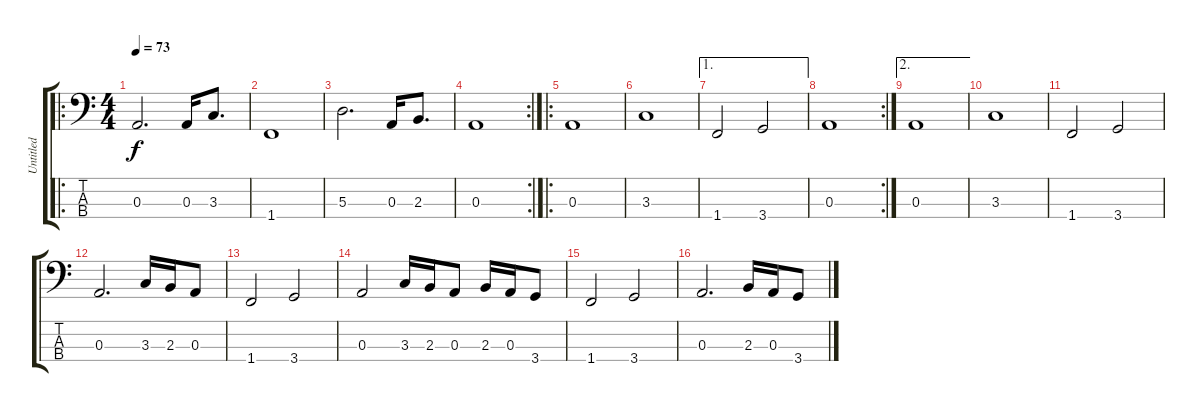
\track ("Untitled" "Untitled") {instrument electricbassfinger}
\staff {score tabs}
\tuning (G2 D2 A1 E1) {hide}
\ro
\ts (4 4)
\tempo 73
\clef f4
\ks c
0.3.2{d dy f instrument electricbassfinger} 0.3.16 3.3.8{d} |
1.4.1 |
5.3.2{d} 0.3.16 2.3.8{d} |
\rc 2
0.3.1 |
\ro
0.3.1 |
3.3.1 |
\ae 1
1.4.2 3.4.2 |
\rc 2
0.3.1 |
\ae 2
0.3.1 |
3.3.1 |
1.4.2 3.4.2 |
0.3.2{d} 3.3.16 2.3.16 0.3.8 |
1.4.2 3.4.2 |
0.3.2 3.3.16 2.3.16 0.3.8 2.3.16 0.3.16 3.4.8 |
1.4.2 3.4.2 |
0.3.2{d} 2.3.16 0.3.16 3.4.8
